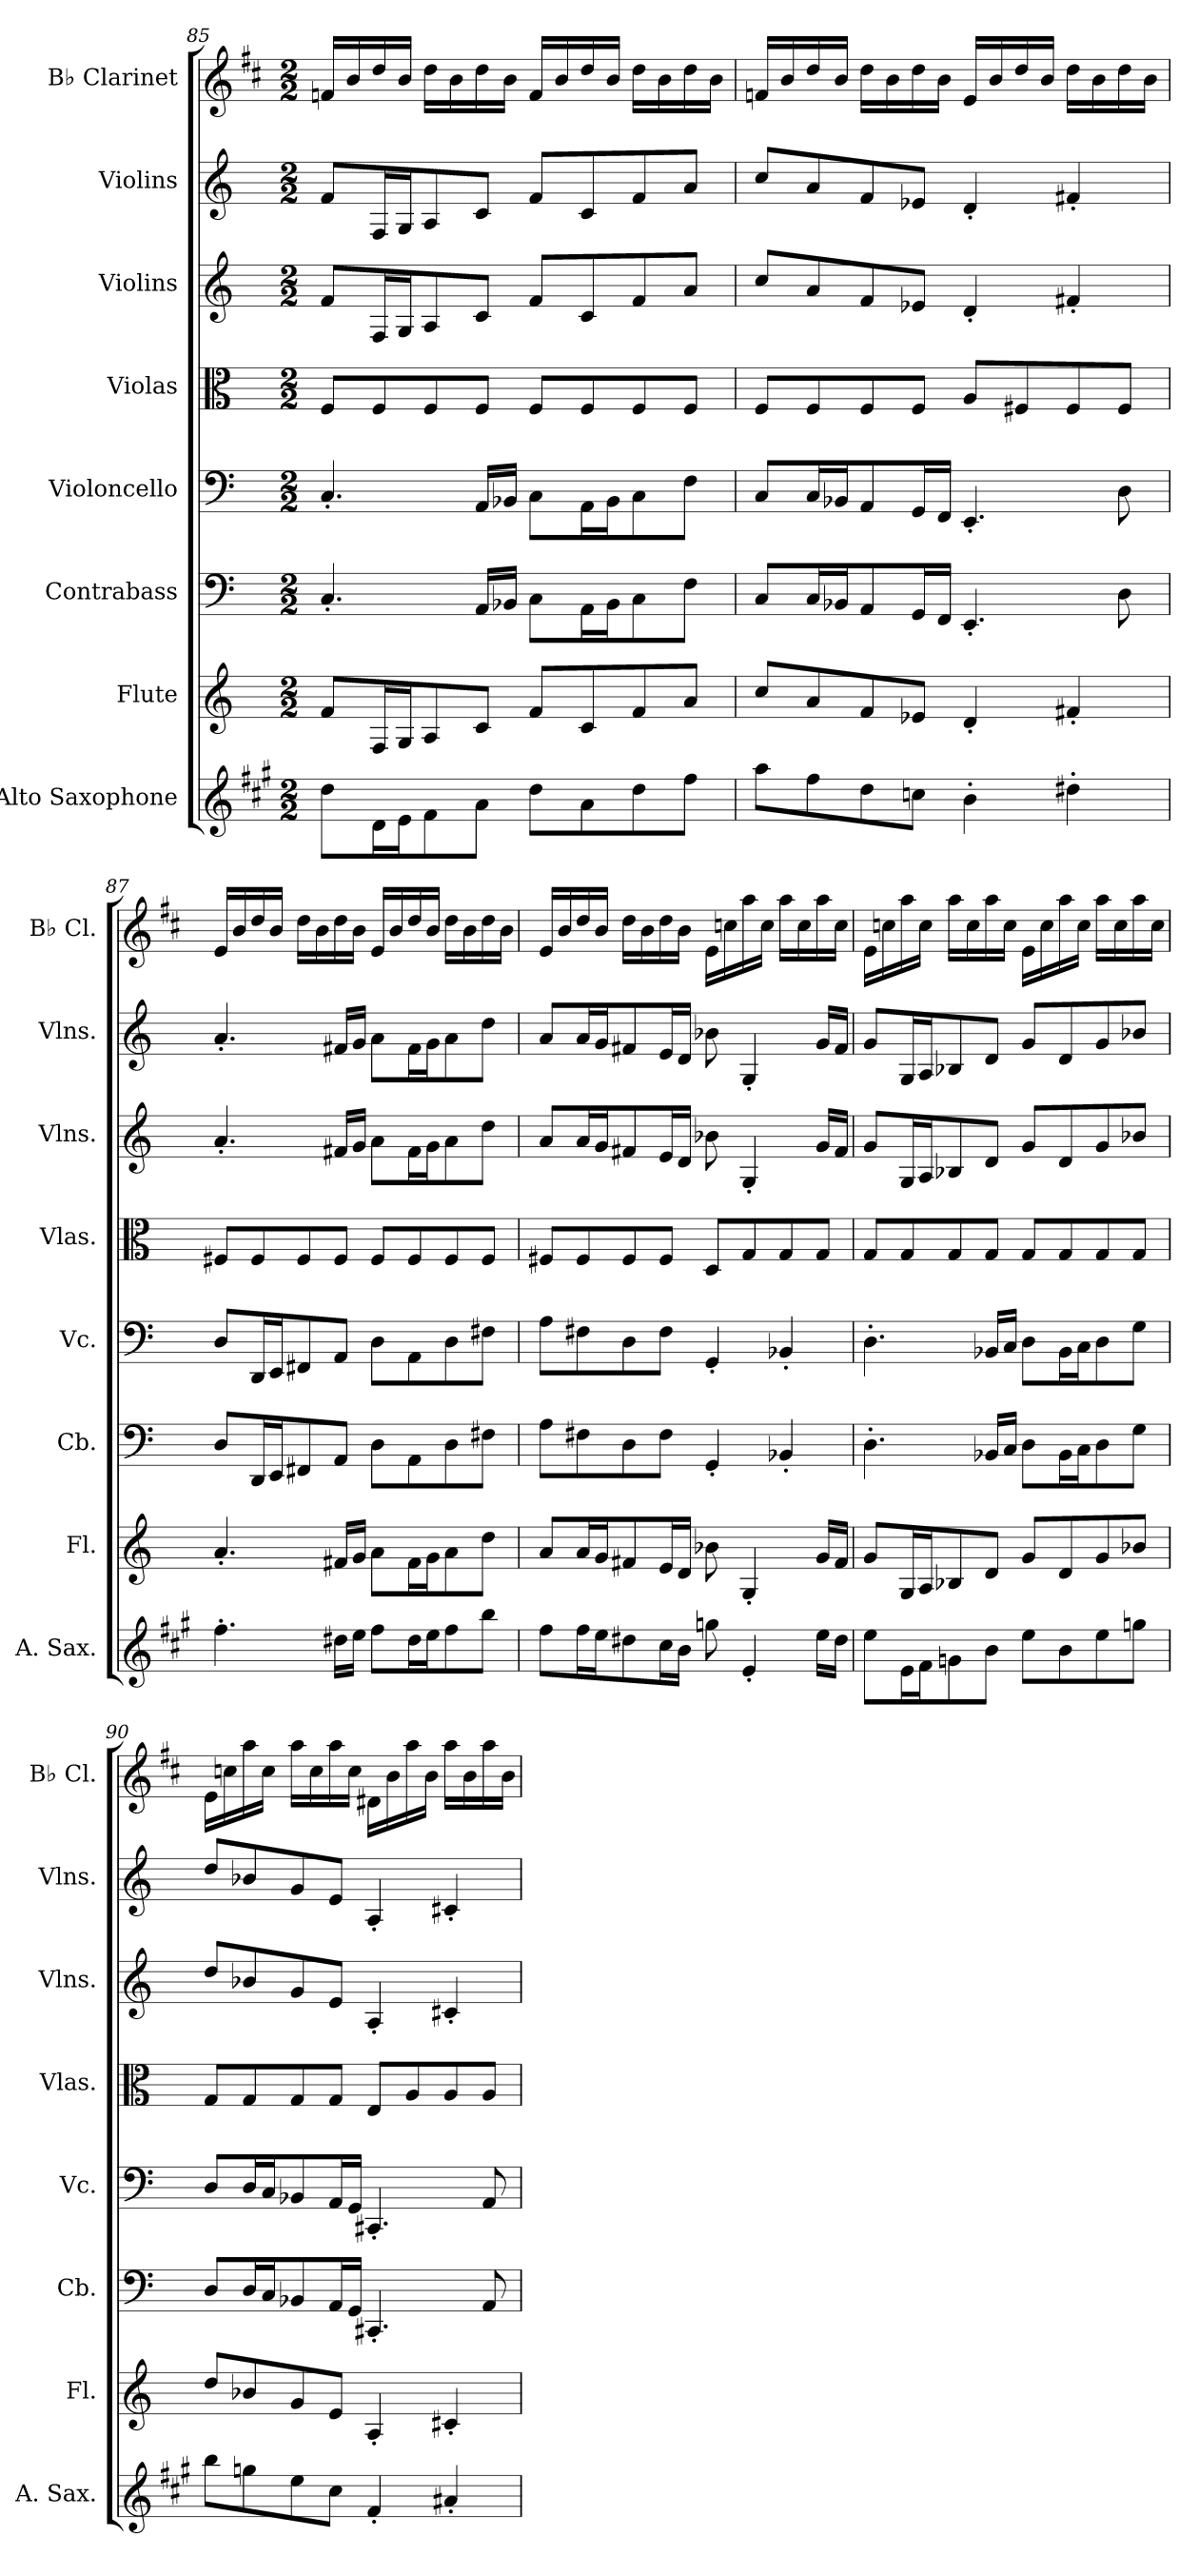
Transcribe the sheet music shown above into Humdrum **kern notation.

**kern	**kern	**kern	**kern	**kern	**kern	**kern	**kern
*part8	*part7	*part6	*part5	*part4	*part3	*part2	*part1
*staff8	*staff7	*staff6	*staff5	*staff4	*staff3	*staff2	*staff1
*I"Alto Saxophone	*I"Flute	*I"Contrabass	*I"Violoncello	*I"Violas	*I"Violins	*I"Violins	*I"B♭ Clarinet
*I'A. Sax.	*I'Fl.	*I'Cb.	*I'Vc.	*I'Vlas.	*I'Vlns.	*I'Vlns.	*I'B♭ Cl.
*clefG2	*clefG2	*clefF4	*clefF4	*clefC3	*clefG2	*clefG2	*clefG2
*ITrd5c9	*	*ITrd7c12	*	*	*	*	*ITrd1c2
*k[]	*k[]	*k[]	*k[]	*k[]	*k[]	*k[]	*k[]
*M2/2	*M2/2	*M2/2	*M2/2	*M2/2	*M2/2	*M2/2	*M2/2
=85	=85	=85	=85	=85	=85	=85	=85
8f\L	8f/L	4.CC'/	4.C'/	8F/L	8f/L	8f/L	16e-X/LL
.	.	.	.	.	.	.	16a/
16F\L	16F/L	.	.	8F/	16F/L	16F/L	16cc/
16G\J	16G/J	.	.	.	16G/J	16G/J	16a/JJ
8A\	8A/	.	.	8F/	8A/	8A/	16cc\LL
.	.	.	.	.	.	.	16a\
8c\J	8c/J	16AAA/LL	16AA/LL	8F/J	8c/J	8c/J	16cc\
.	.	16BBB-X/JJ	16BB-X/JJ	.	.	.	16a\JJ
8f\L	8f/L	8CC\L	8C\L	8F/L	8f/L	8f/L	16e-/LL
.	.	.	.	.	.	.	16a/
8c\	8c/	16AAA\L	16AA\L	8F/	8c/	8c/	16cc/
.	.	16BBB-\J	16BB-\J	.	.	.	16a/JJ
8f\	8f/	8CC\	8C\	8F/	8f/	8f/	16cc\LL
.	.	.	.	.	.	.	16a\
8a\J	8a/J	8FF\J	8F\J	8F/J	8a/J	8a/J	16cc\
.	.	.	.	.	.	.	16a\JJ
!!LO:LB:g=z
=86	=86	=86	=86	=86	=86	=86	=86
8cc\L	8cc/L	8CC/L	8C/L	8F/L	8cc/L	8cc/L	16e-X/LL
.	.	.	.	.	.	.	16a/
8a\	8a/	16CC/L	16C/L	8F/	8a/	8a/	16cc/
.	.	16BBB-X/J	16BB-X/J	.	.	.	16a/JJ
8f\	8f/	8AAA/	8AA/	8F/	8f/	8f/	16cc\LL
.	.	.	.	.	.	.	16a\
8e-X\J	8e-X/J	16GGG/L	16GG/L	8F/J	8e-X/J	8e-X/J	16cc\
.	.	16FFF/JJ	16FF/JJ	.	.	.	16a\JJ
4d'\	4d'/	4.EEE'/	4.EE'/	8A/L	4d'/	4d'/	16d/LL
.	.	.	.	.	.	.	16a/
.	.	.	.	8F#X/	.	.	16cc/
.	.	.	.	.	.	.	16a/JJ
4f#X'\	4f#X'/	.	.	8F#/	4f#X'/	4f#X'/	16cc\LL
.	.	.	.	.	.	.	16a\
.	.	8DD\	8D\	8F#/J	.	.	16cc\
.	.	.	.	.	.	.	16a\JJ
=87	=87	=87	=87	=87	=87	=87	=87
4.a'\	4.a'/	8DD/L	8D/L	8F#X/L	4.a'/	4.a'/	16d/LL
.	.	.	.	.	.	.	16a/
.	.	16DDD/L	16DD/L	8F#/	.	.	16cc/
.	.	16EEE/J	16EE/J	.	.	.	16a/JJ
.	.	8FFF#X/	8FF#X/	8F#/	.	.	16cc\LL
.	.	.	.	.	.	.	16a\
16f#X\LL	16f#X/LL	8AAA/J	8AA/J	8F#/J	16f#X/LL	16f#X/LL	16cc\
16g\JJ	16g/JJ	.	.	.	16g/JJ	16g/JJ	16a\JJ
8a\L	8a\L	8DD\L	8D\L	8F#/L	8a\L	8a\L	16d/LL
.	.	.	.	.	.	.	16a/
16f#\L	16f#\L	8AAA\	8AA\	8F#/	16f#\L	16f#\L	16cc/
16g\J	16g\J	.	.	.	16g\J	16g\J	16a/JJ
8a\	8a\	8DD\	8D\	8F#/	8a\	8a\	16cc\LL
.	.	.	.	.	.	.	16a\
8dd\J	8dd\J	8FF#X\J	8F#X\J	8F#/J	8dd\J	8dd\J	16cc\
.	.	.	.	.	.	.	16a\JJ
!!LO:LB:g=z
=88	=88	=88	=88	=88	=88	=88	=88
8a\L	8a/L	8AA\L	8A\L	8F#X/L	8a/L	8a/L	16d/LL
.	.	.	.	.	.	.	16a/
16a\L	16a/L	8FF#X\	8F#X\	8F#/	16a/L	16a/L	16cc/
16g\J	16g/J	.	.	.	16g/J	16g/J	16a/JJ
8f#X\	8f#X/	8DD\	8D\	8F#/	8f#X/	8f#X/	16cc\LL
.	.	.	.	.	.	.	16a\
16e\L	16e/L	8FF#\J	8F#\J	8F#/J	16e/L	16e/L	16cc\
16d\JJ	16d/JJ	.	.	.	16d/JJ	16d/JJ	16a\JJ
8b-X\	8b-X\	4GGG'/	4GG'/	8D/L	8b-X\	8b-X\	16d\LL
.	.	.	.	.	.	.	16b-X\
4G'/	4G'/	.	.	8G/	4G'/	4G'/	16gg\
.	.	.	.	.	.	.	16b-\JJ
.	.	4BBB-X'/	4BB-X'/	8G/	.	.	16gg\LL
.	.	.	.	.	.	.	16b-\
16g\LL	16g/LL	.	.	8G/J	16g/LL	16g/LL	16gg\
16f#\JJ	16f#/JJ	.	.	.	16f#/JJ	16f#/JJ	16b-\JJ
=89	=89	=89	=89	=89	=89	=89	=89
8g\L	8g/L	4.DD'\	4.D'\	8G/L	8g/L	8g/L	16d\LL
.	.	.	.	.	.	.	16b-X\
16G\L	16G/L	.	.	8G/	16G/L	16G/L	16gg\
16A\J	16A/J	.	.	.	16A/J	16A/J	16b-\JJ
8B-X\	8B-X/	.	.	8G/	8B-X/	8B-X/	16gg\LL
.	.	.	.	.	.	.	16b-\
8d\J	8d/J	16BBB-X/LL	16BB-X/LL	8G/J	8d/J	8d/J	16gg\
.	.	16CC/JJ	16C/JJ	.	.	.	16b-\JJ
8g\L	8g/L	8DD\L	8D\L	8G/L	8g/L	8g/L	16d\LL
.	.	.	.	.	.	.	16b-\
8d\	8d/	16BBB-\L	16BB-\L	8G/	8d/	8d/	16gg\
.	.	16CC\J	16C\J	.	.	.	16b-\JJ
8g\	8g/	8DD\	8D\	8G/	8g/	8g/	16gg\LL
.	.	.	.	.	.	.	16b-\
8b-X\J	8b-X/J	8GG\J	8G\J	8G/J	8b-X/J	8b-X/J	16gg\
.	.	.	.	.	.	.	16b-\JJ
!!LO:LB:g=z
=90	=90	=90	=90	=90	=90	=90	=90
8dd\L	8dd/L	8DD/L	8D/L	8G/L	8dd/L	8dd/L	16d\LL
.	.	.	.	.	.	.	16b-X\
8b-X\	8b-X/	16DD/L	16D/L	8G/	8b-X/	8b-X/	16gg\
.	.	16CC/J	16C/J	.	.	.	16b-\JJ
8g\	8g/	8BBB-X/	8BB-X/	8G/	8g/	8g/	16gg\LL
.	.	.	.	.	.	.	16b-\
8e\J	8e/J	16AAA/L	16AA/L	8G/J	8e/J	8e/J	16gg\
.	.	16GGG/JJ	16GG/JJ	.	.	.	16b-\JJ
4A'/	4A'/	4.CCC#X'/	4.CC#X'/	8E/L	4A'/	4A'/	16c#X\LL
.	.	.	.	.	.	.	16a\
.	.	.	.	8A/	.	.	16gg\
.	.	.	.	.	.	.	16a\JJ
4c#X'/	4c#X'/	.	.	8A/	4c#X'/	4c#X'/	16gg\LL
.	.	.	.	.	.	.	16a\
.	.	8AAA/	8AA/	8A/J	.	.	16gg\
.	.	.	.	.	.	.	16a\JJ
=	=	=	=	=	=	=	=
*-	*-	*-	*-	*-	*-	*-	*-
